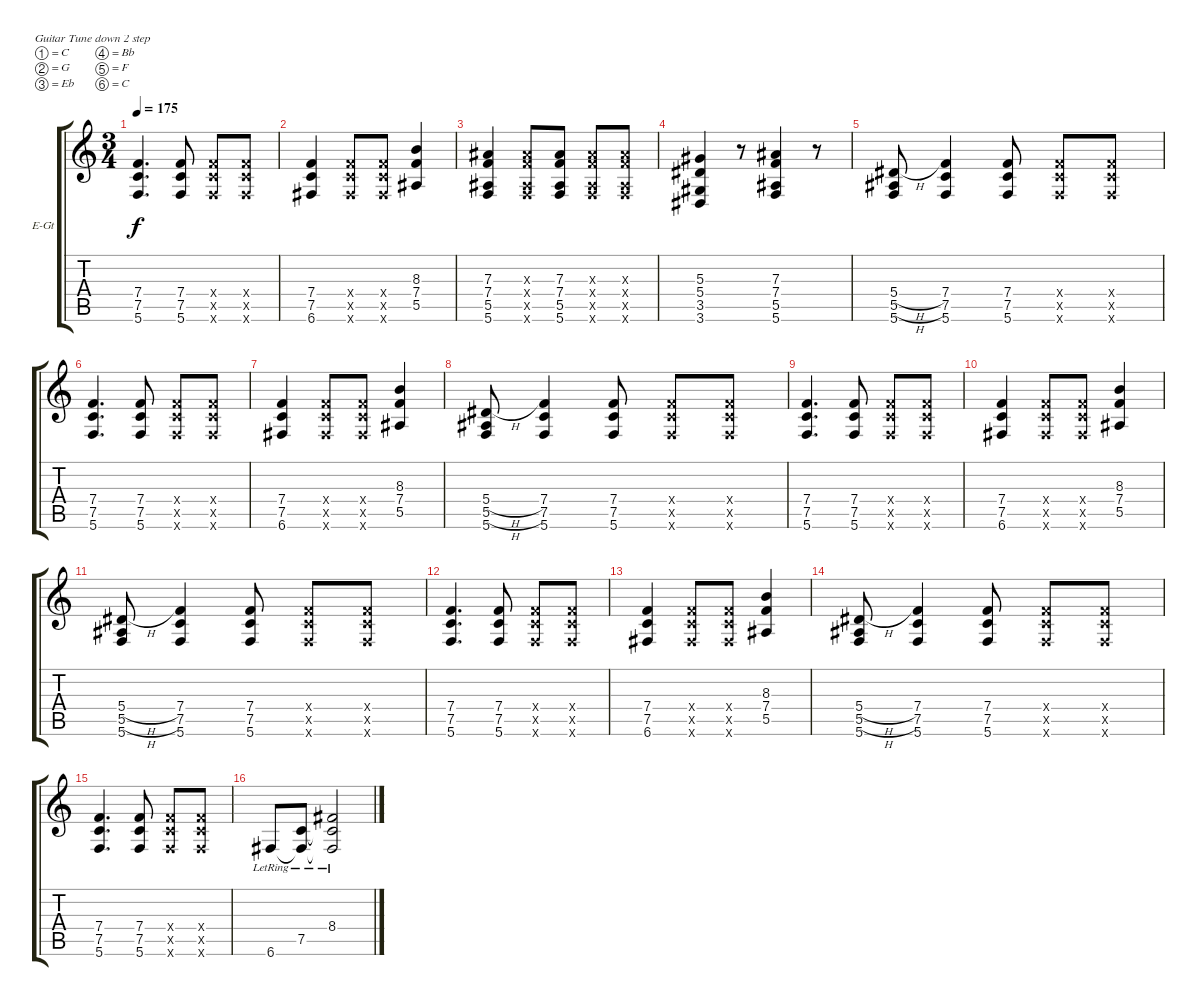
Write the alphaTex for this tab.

\bracketExtendMode groupsimilarinstruments
\firstSystemTrackNameOrientation horizontal
\otherSystemsTrackNameOrientation horizontal
\track ("Electric Guitar" "E-Gt") {instrument overdrivenguitar}
\staff {score tabs}
\tuning (C4 G3 Eb3 Bb2 F2 C2)
\ts (3 4)
\tempo 175
\clef g2
\ks c
(5.6 7.5 7.4).4{d dy f} (5.6 7.5 7.4).8 (5.6{x} 7.5{x} 7.4{x}).8 (5.6{x} 7.5{x} 7.4{x}).8 |
(6.6 7.5 7.4).4 (6.6{x} 7.5{x} 7.4{x}).8 (6.6{x} 7.5{x} 7.4{x}).8 (5.5 7.4 8.3).4 |
(5.6 5.5 7.4 7.3).4 (5.6{x} 5.5{x} 7.4{x} 7.3{x}).8 (5.6 5.5 7.4 7.3).8 (5.6{x} 5.5{x} 7.4{x} 7.3{x}).8 (5.6{x} 5.5{x} 7.4{x} 7.3{x}).8 |
(3.6 3.5 5.4 5.3).4 r.8 (5.6 5.5 7.4 7.3).4 r.8 |
(5.6 5.5{h} 5.4{h}).8 (5.6 7.5 7.4).4 (5.6 7.5 7.4).8 (5.6{x} 7.5{x} 7.4{x}).8 (5.6{x} 7.5{x} 7.4{x}).8 |
(5.6 7.5 7.4).4{d} (5.6 7.5 7.4).8 (5.6{x} 7.5{x} 7.4{x}).8 (5.6{x} 7.5{x} 7.4{x}).8 |
(6.6 7.5 7.4).4 (6.6{x} 7.5{x} 7.4{x}).8 (6.6{x} 7.5{x} 7.4{x}).8 (5.5 7.4 8.3).4 |
(5.6 5.5{h} 5.4{h}).8 (5.6 7.5 7.4).4 (5.6 7.5 7.4).8 (5.6{x} 7.5{x} 7.4{x}).8 (5.6{x} 7.5{x} 7.4{x}).8 |
(5.6 7.5 7.4).4{d} (5.6 7.5 7.4).8 (5.6{x} 7.5{x} 7.4{x}).8 (5.6{x} 7.5{x} 7.4{x}).8 |
(6.6 7.5 7.4).4 (6.6{x} 7.5{x} 7.4{x}).8 (6.6{x} 7.5{x} 7.4{x}).8 (5.5 7.4 8.3).4 |
(5.6 5.5{h} 5.4{h}).8 (5.6 7.5 7.4).4 (5.6 7.5 7.4).8 (5.6{x} 7.5{x} 7.4{x}).8 (5.6{x} 7.5{x} 7.4{x}).8 |
(5.6 7.5 7.4).4{d} (5.6 7.5 7.4).8 (5.6{x} 7.5{x} 7.4{x}).8 (5.6{x} 7.5{x} 7.4{x}).8 |
(6.6 7.5 7.4).4 (6.6{x} 7.5{x} 7.4{x}).8 (6.6{x} 7.5{x} 7.4{x}).8 (5.5 7.4 8.3).4 |
(5.6 5.5{h} 5.4{h}).8 (5.6 7.5 7.4).4 (5.6 7.5 7.4).8 (5.6{x} 7.5{x} 7.4{x}).8 (5.6{x} 7.5{x} 7.4{x}).8 |
(5.6 7.5 7.4).4{d} (5.6 7.5 7.4).8 (5.6{x} 7.5{x} 7.4{x}).8 (5.6{x} 7.5{x} 7.4{x}).8 |
6.6{lr}.8 (7.5{lr} 6.6{lr t}).8 (8.4{lr} 6.6{lr t} 7.5{lr t}).2
